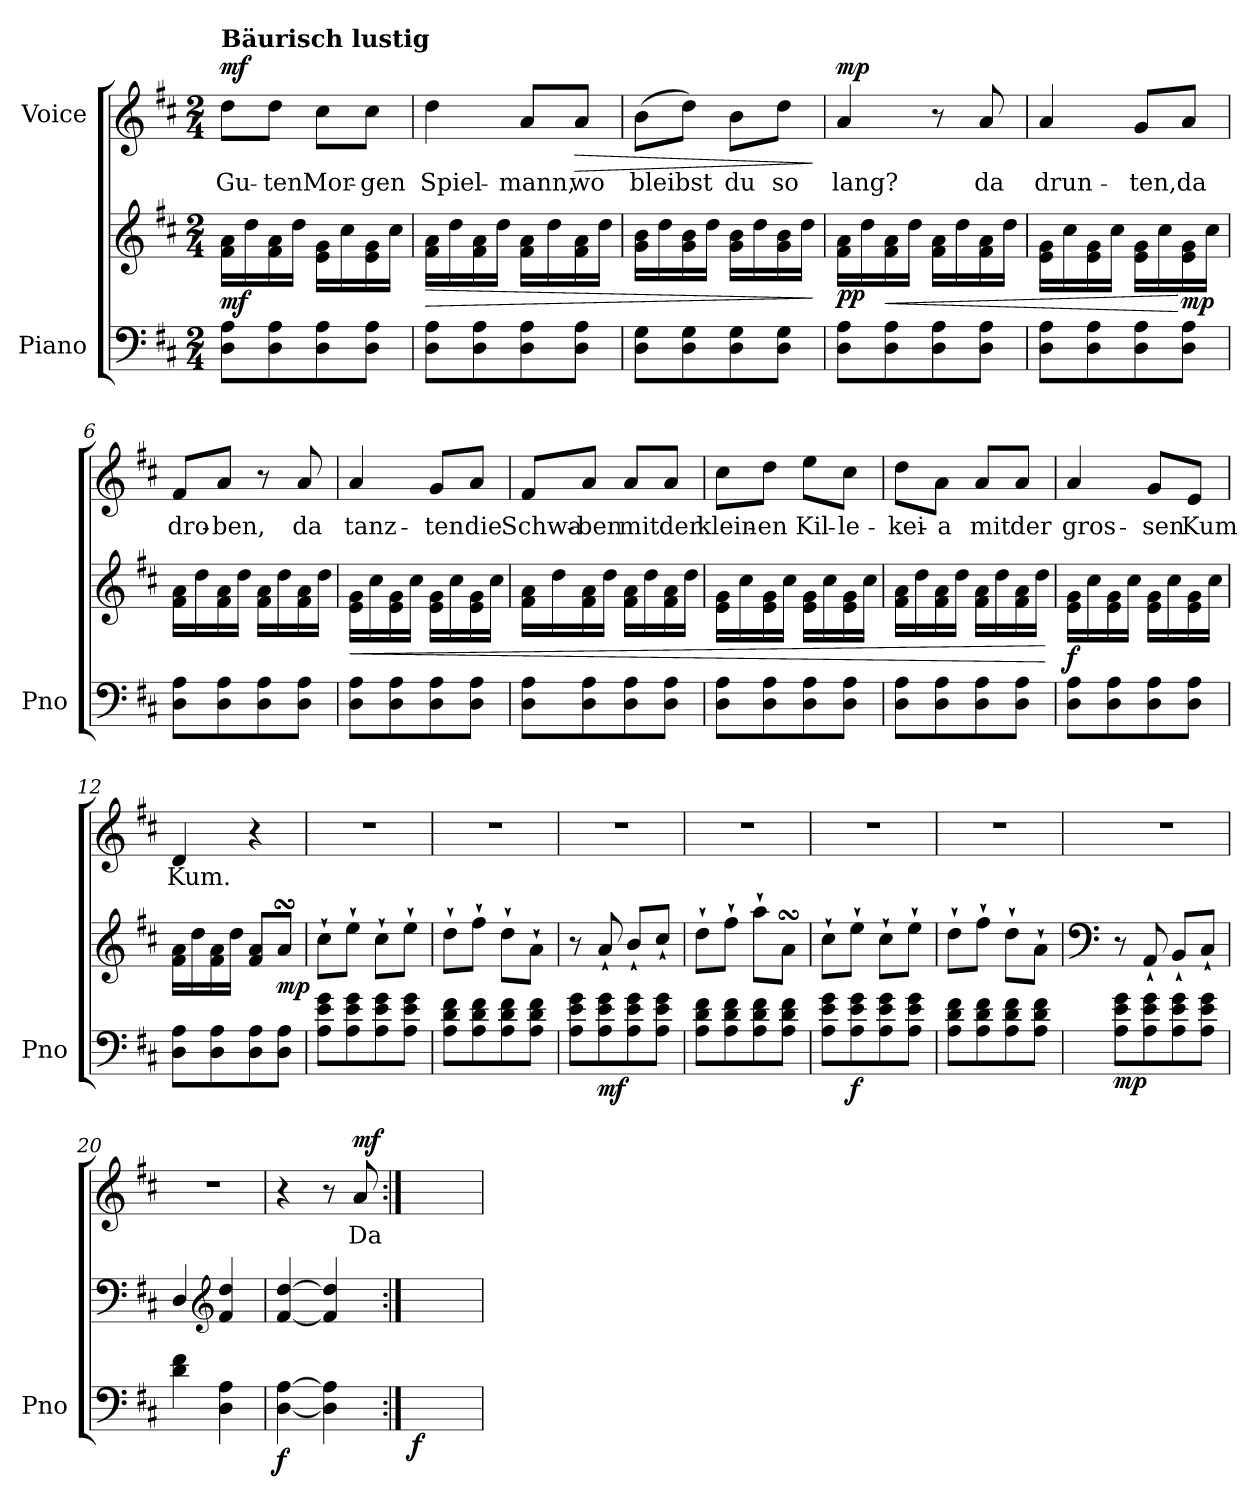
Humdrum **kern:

**kern	**kern	**dynam	**kern	**text	**dynam
*part2	*part2	*part2	*part1	*part1	*part1
*staff3	*staff2	*staff2/3	*staff1	*staff1	*staff1
*I"Piano	*	*	*I"Voice	*	*
*I'Pno	*	*	*	*	*
*clefF4	*clefG2	*	*clefG2	*	*
*k[f#c#]	*k[f#c#]	*	*k[f#c#]	*	*
*M2/4	*M2/4	*	*M2/4	*	*
=1	=1	=1	=1	=1	=1
!	!	!	!LO:TX:a:B:t=Bäurisch lustig	!	!
!	!	!LO:DY:b	!	!LO:LY:b	!LO:DY:a
8D\ 8A\L	16f#\ 16a\LL	mf	8dd\L	Gu-	mf
.	16dd\	.	.	.	.
!	!	!	!	!LO:LY:b	!
8D\ 8A\	16f#\ 16a\	.	8dd\J	-ten	.
.	16dd\JJ	.	.	.	.
!	!	!	!	!LO:LY:b	!
8D\ 8A\	16e\ 16g\LL	.	8cc#\L	Mor-	.
.	16cc#\	.	.	.	.
!	!	!	!	!LO:LY:b	!
8D\ 8A\J	16e\ 16g\	.	8cc#\J	-gen	.
.	16cc#\JJ	.	.	.	.
=2	=2	=2	=2	=2	=2
!	!	!LO:HP:b	!	!LO:LY:b	!
8D\ 8A\L	16f#\ 16a\LL	>	4dd\	Spiel-	.
.	16dd\	.	.	.	.
8D\ 8A\	16f#\ 16a\	.	.	.	.
.	16dd\JJ	.	.	.	.
!	!	!	!	!LO:LY:b	!
8D\ 8A\	16f#\ 16a\LL	.	8a/L	-mann,	.
.	16dd\	.	.	.	.
!	!	!	!	!LO:LY:b	!LO:HP:b
8D\ 8A\J	16f#\ 16a\	.	8a/J	wo	>
.	16dd\JJ	.	.	.	.
=3	=3	=3	=3	=3	=3
!	!	!	!	!LO:LY:b	!
8D\ 8G\L	16g\ 16b\LL	.	(>8b\L	bleibst	.
.	16dd\	.	.	.	.
8D\ 8G\	16g\ 16b\	.	8dd\J)	.	.
.	16dd\JJ	.	.	.	.
!	!	!	!	!LO:LY:b	!
8D\ 8G\	16g\ 16b\LL	.	8b\L	du	.
.	16dd\	.	.	.	.
!	!	!	!	!LO:LY:b	!
8D\ 8G\J	16g\ 16b\	.	8dd\J	so	.
.	16dd\JJ	.	.	.	.
.	.	]	.	.	]
=4	=4	=4	=4	=4	=4
!	!	!LO:DY:b	!	!LO:LY:b	!LO:DY:a
8D\ 8A\L	16f#\ 16a\LL	pp	4a/	lang?	mp
.	16dd\	.	.	.	.
!	!	!LO:HP:b	!	!	!
8D\ 8A\	16f#\ 16a\	<	.	.	.
.	16dd\JJ	.	.	.	.
8D\ 8A\	16f#\ 16a\LL	.	8r	.	.
.	16dd\	.	.	.	.
!	!	!	!	!LO:LY:b	!
8D\ 8A\J	16f#\ 16a\	.	8a/	da	.
.	16dd\JJ	.	.	.	.
=5	=5	=5	=5	=5	=5
!	!	!	!	!LO:LY:b	!
8D\ 8A\L	16e\ 16g\LL	.	4a/	drun-	.
.	16cc#\	.	.	.	.
8D\ 8A\	16e\ 16g\	.	.	.	.
.	16cc#\JJ	.	.	.	.
!	!	!	!	!LO:LY:b	!
8D\ 8A\	16e\ 16g\LL	.	8g/L	-ten,	.
.	16cc#\	.	.	.	.
!	!	!LO:DY:n=1:b	!	!LO:LY:b	!
8D\ 8A\J	16e\ 16g\	[ mp	8a/J	da	.
.	16cc#\JJ	.	.	.	.
=6	=6	=6	=6	=6	=6
!	!	!	!	!LO:LY:b	!
8D\ 8A\L	16f#\ 16a\LL	.	8f#/L	dro-	.
.	16dd\	.	.	.	.
!	!	!	!	!LO:LY:b	!
8D\ 8A\	16f#\ 16a\	.	8a/J	-ben,	.
.	16dd\JJ	.	.	.	.
8D\ 8A\	16f#\ 16a\LL	.	8r	.	.
.	16dd\	.	.	.	.
!	!	!	!	!LO:LY:b	!
8D\ 8A\J	16f#\ 16a\	.	8a/	da	.
.	16dd\JJ	.	.	.	.
!!LO:LB:g=z
=7	=7	=7	=7	=7	=7
!	!	!LO:HP:b	!	!LO:LY:b	!
8D\ 8A\L	16e\ 16g\LL	<	4a/	tanz-	.
.	16cc#\	.	.	.	.
8D\ 8A\	16e\ 16g\	.	.	.	.
.	16cc#\JJ	.	.	.	.
!	!	!	!	!LO:LY:b	!
8D\ 8A\	16e\ 16g\LL	.	8g/L	-ten	.
.	16cc#\	.	.	.	.
!	!	!	!	!LO:LY:b	!
8D\ 8A\J	16e\ 16g\	.	8a/J	die	.
.	16cc#\JJ	.	.	.	.
=8	=8	=8	=8	=8	=8
!	!	!	!	!LO:LY:b	!
8D\ 8A\L	16f#\ 16a\LL	.	8f#/L	Schwa-	.
.	16dd\	.	.	.	.
!	!	!	!	!LO:LY:b	!
8D\ 8A\	16f#\ 16a\	.	8a/J	-ben	.
.	16dd\JJ	.	.	.	.
!	!	!	!	!LO:LY:b	!
8D\ 8A\	16f#\ 16a\LL	.	8a/L	mit	.
.	16dd\	.	.	.	.
!	!	!	!	!LO:LY:b	!
8D\ 8A\J	16f#\ 16a\	.	8a/J	der	.
.	16dd\JJ	.	.	.	.
=9	=9	=9	=9	=9	=9
!	!	!	!	!LO:LY:b	!
8D\ 8A\L	16e\ 16g\LL	.	8cc#\L	klein-	.
.	16cc#\	.	.	.	.
!	!	!	!	!LO:LY:b	!
8D\ 8A\	16e\ 16g\	.	8dd\J	-en	.
.	16cc#\JJ	.	.	.	.
!	!	!	!	!LO:LY:b	!
8D\ 8A\	16e\ 16g\LL	.	8ee\L	Kil-	.
.	16cc#\	.	.	.	.
!	!	!	!	!LO:LY:b	!
8D\ 8A\J	16e\ 16g\	.	8cc#\J	-le-	.
.	16cc#\JJ	.	.	.	.
=10	=10	=10	=10	=10	=10
!	!	!	!	!LO:LY:b	!
8D\ 8A\L	16f#\ 16a\LL	.	8dd\L	-kei-	.
.	16dd\	.	.	.	.
!	!	!	!	!LO:LY:b	!
8D\ 8A\	16f#\ 16a\	.	8a\J	-a	.
.	16dd\JJ	.	.	.	.
!	!	!	!	!LO:LY:b	!
8D\ 8A\	16f#\ 16a\LL	.	8a/L	mit	.
.	16dd\	.	.	.	.
!	!	!	!	!LO:LY:b	!
8D\ 8A\J	16f#\ 16a\	.	8a/J	der	.
.	16dd\JJ	.	.	.	.
.	.	[	.	.	.
=11	=11	=11	=11	=11	=11
!	!	!LO:DY:b	!	!LO:LY:b	!
8D\ 8A\L	16e\ 16g\LL	f	4a/	gros-	.
.	16cc#\	.	.	.	.
8D\ 8A\	16e\ 16g\	.	.	.	.
.	16cc#\JJ	.	.	.	.
!	!	!	!	!LO:LY:b	!
8D\ 8A\	16e\ 16g\LL	.	8g/L	-sen	.
.	16cc#\	.	.	.	.
!	!	!	!	!LO:LY:b	!
8D\ 8A\J	16e\ 16g\	.	8e/J	Kum	.
.	16cc#\JJ	.	.	.	.
=12	=12	=12	=12	=12	=12
!	!	!	!	!LO:LY:b	!
8D\ 8A\L	16f#\ 16a\LL	.	4d/	Kum.	.
.	16dd\	.	.	.	.
8D\ 8A\	16f#\ 16a\	.	.	.	.
.	16dd\JJ	.	.	.	.
8D\ 8A\	8f#/ 8a/L	.	4r	.	.
!	!	!LO:DY:b	!	!	!
8D\ 8A\J	8asSSS/J	mp	.	.	.
!!LO:LB:g=z
=13	=13	=13	=13	=13	=13
8A\ 8e\ 8g\L	8cc#`\L	.	2r	.	.
8A\ 8e\ 8g\	8ee`\J	.	.	.	.
8A\ 8e\ 8g\	8cc#`\L	.	.	.	.
8A\ 8e\ 8g\J	8ee`\J	.	.	.	.
=14	=14	=14	=14	=14	=14
8A\ 8d\ 8f#\L	8dd`\L	.	2r	.	.
8A\ 8d\ 8f#\	8ff#`\J	.	.	.	.
8A\ 8d\ 8f#\	8dd`\L	.	.	.	.
8A\ 8d\ 8f#\J	8a`\J	.	.	.	.
=15	=15	=15	=15	=15	=15
8A\ 8e\ 8g\L	8r	.	2r	.	.
!	!	!LO:DY:b=2	!	!	!
8A\ 8e\ 8g\	8a`/	mf	.	.	.
8A\ 8e\ 8g\	8b`/L	.	.	.	.
8A\ 8e\ 8g\J	8cc#`/J	.	.	.	.
=16	=16	=16	=16	=16	=16
8A\ 8d\ 8f#\L	8dd`\L	.	2r	.	.
8A\ 8d\ 8f#\	8ff#`\J	.	.	.	.
8A\ 8d\ 8f#\	8aa`\L	.	.	.	.
8A\ 8d\ 8f#\J	8asSSS\J	.	.	.	.
=17	=17	=17	=17	=17	=17
8A\ 8e\ 8g\L	8cc#`\L	.	2r	.	.
!	!	!LO:DY:b=2	!	!	!
8A\ 8e\ 8g\	8ee`\J	f	.	.	.
8A\ 8e\ 8g\	8cc#`\L	.	.	.	.
8A\ 8e\ 8g\J	8ee`\J	.	.	.	.
=18	=18	=18	=18	=18	=18
8A\ 8d\ 8f#\L	8dd`\L	.	2r	.	.
8A\ 8d\ 8f#\	8ff#`\J	.	.	.	.
8A\ 8d\ 8f#\	8dd`\L	.	.	.	.
8A\ 8d\ 8f#\J	8a`\J	.	.	.	.
=19	=19	=19	=19	=19	=19
*	*clefF4	*	*	*	*
!	!	!LO:DY:b=2	!	!	!
8A\ 8e\ 8g\L	8r	mp	2r	.	.
8A\ 8e\ 8g\	8AA`/	.	.	.	.
8A\ 8e\ 8g\	8BB`/L	.	.	.	.
8A\ 8e\ 8g\J	8C#`/J	.	.	.	.
=20	=20	=20	=20	=20	=20
4d\ 4f#\	4D/	.	2r	.	.
*	*clefG2	*	*	*	*
4D\ 4A\	4f#/ 4dd/	.	.	.	.
=21	=21	=21	=21	=21	=21
!	!	!LO:DY:b=2	!	!	!
[4D\ [4A\	[4f#/ [4dd/	f	4r	.	.
4D\] 4A\]	4f#/] 4dd/]	.	8r	.	.
!	!	!	!	!LO:LY:b	!LO:DY:a
.	.	.	8a/	Da	mf
!!LO:LB:g=z
=21X1:|!	=21X1:|!	=21X1:|!	=21X1:|!	=21X1:|!	=21X1:|!
!	!	!LO:DY:b=2	!	!	!
2D\yy 2A\yy	2f#/yy 2dd/yy	f	2ryy	.	.
=	=	=	=	=	=
*-	*-	*-	*-	*-	*-
